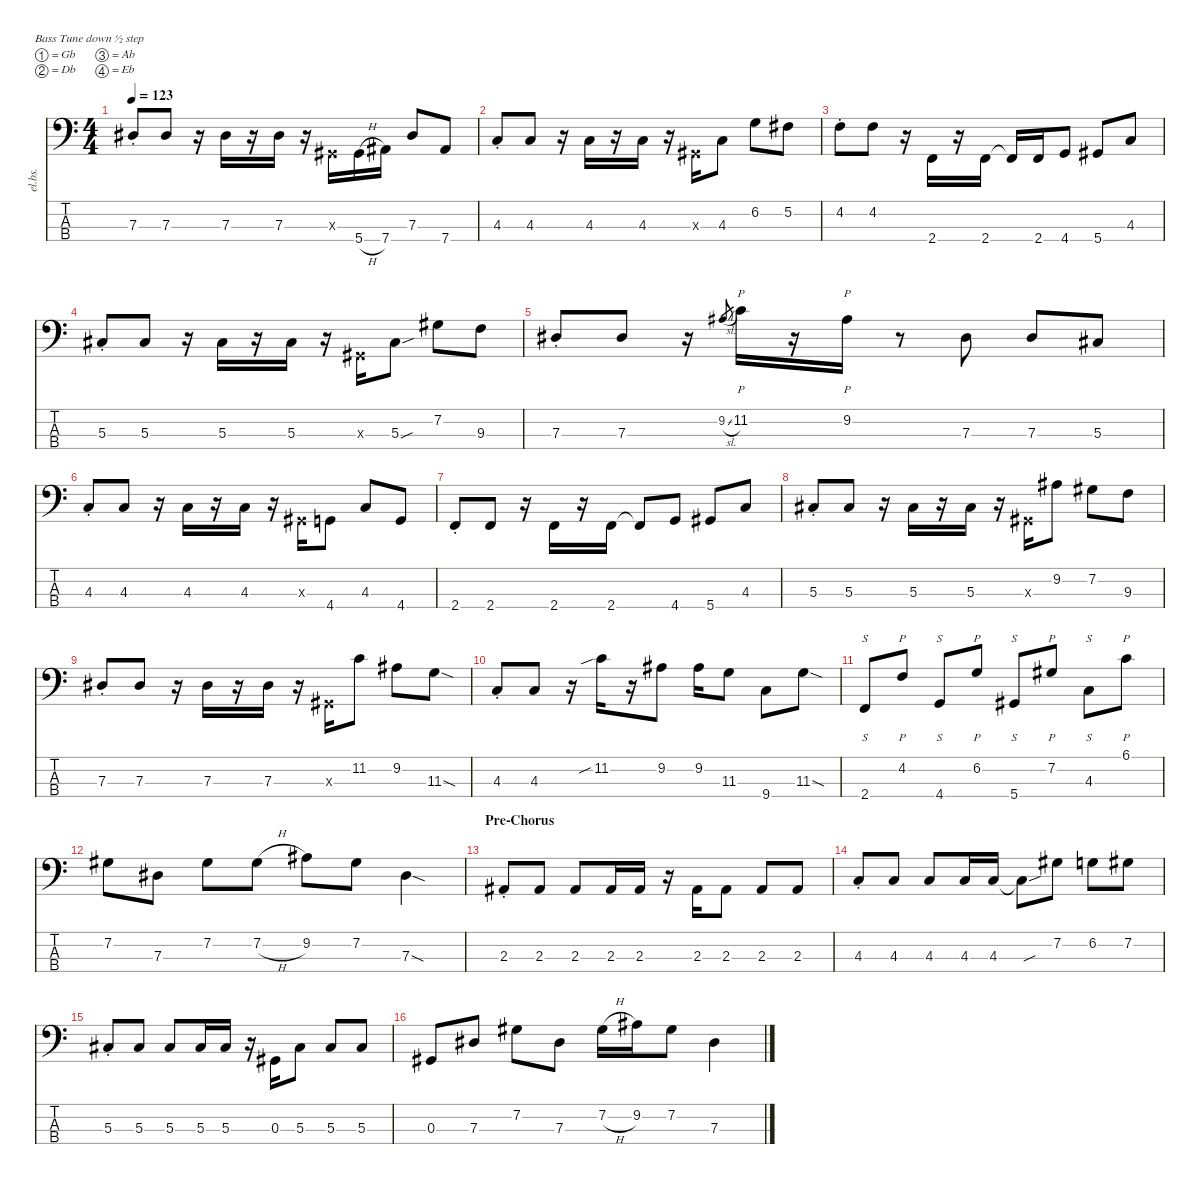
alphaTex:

\defaultSystemsLayout 4
\hideDynamics
\bracketExtendMode nobrackets
\track ("Electric Bass" "el.bs.") {instrument electricbassfinger}
\staff {score tabs}
\tuning (Gb2 Db2 Ab1 Eb1)
\ts (4 4)
\tempo 123
\clef f4
\ks c
7.3{st acc #}.8{dy mf beam Up} 7.3{acc #}.8{beam Up} r.16{beam Down} 7.3{acc #}.16{beam Down} r.16{beam Down} 7.3{acc #}.16{beam Down} r.16{beam Down} 0.3{x acc #}.16{beam Up} 5.4{h acc #}.16{beam Up} 7.4{acc #}.16{beam Up} 7.3{acc #}.8{beam Up} 7.4{acc #}.8{beam Up} |
4.3{st}.8{beam Up} 4.3.8{beam Up} r.16{beam Down} 4.3.16{beam Up} r.16{beam Up} 4.3.16{beam Up} r.16{beam Down} 0.3{x acc #}.16{beam Up} 4.3.8{beam Up} 6.2.8{beam Down} 5.2{acc #}.8{beam Down} |
4.2{st}.8{beam Down} 4.2.8{beam Down} r.16{beam Down} 2.4.16{beam Up} r.16{beam Up} 2.4.16{beam Up} 2.4{t}.16{beam Up} 2.4.16{beam Up} 4.4.8{beam Up} 5.4{acc #}.8{beam Up} 4.3.8{beam Up} |
5.3{st acc #}.8{beam Up} 5.3{acc #}.8{beam Up} r.16{beam Down} 5.3{acc #}.16{beam Up} r.16{beam Up} 5.3{acc #}.16{beam Up} r.16{beam Down} 0.3{x acc #}.16{beam Up} 5.3{sou acc #}.8{beam Up} 7.2{acc #}.8{beam Down} 9.3.8{beam Down} |
7.3{st acc #}.8{beam Up} 7.3{acc #}.8{beam Up} r.16{beam Down} 9.2{sl acc #}.8{gr beam Up} 11.2.16{p beam Down} r.16{beam Down} 9.2{acc #}.16{p beam Down} r.8{beam Down} 7.3{acc #}.8{beam Down} 7.3{acc #}.8{beam Up} 5.3{acc #}.8{beam Up} |
4.3{st}.8{beam Up} 4.3.8{beam Up} r.16{beam Down} 4.3.16{beam Up} r.16{beam Up} 4.3.16{beam Up} r.16{beam Down} 0.3{x acc #}.16{beam Up} 4.4.8{beam Up} 4.3.8{beam Up} 4.4.8{beam Up} |
2.4{st}.8{beam Up} 2.4.8{beam Up} r.16{beam Down} 2.4.16{beam Up} r.16{beam Up} 2.4.16{beam Up} 2.4{t}.8{beam Up} 4.4.8{beam Up} 5.4{acc #}.8{beam Up} 4.3.8{beam Up} |
5.3{st acc #}.8{beam Up} 5.3{acc #}.8{beam Up} r.16{beam Down} 5.3{acc #}.16{beam Up} r.16{beam Up} 5.3{acc #}.16{beam Up} r.16{beam Down} 0.3{x acc #}.16{beam Down} 9.2{acc #}.8{beam Down} 7.2{acc #}.8{beam Down} 9.3.8{beam Down} |
7.3{st acc #}.8{beam Up} 7.3{acc #}.8{beam Up} r.16{beam Down} 7.3{acc #}.16{beam Down} r.16{beam Down} 7.3{acc #}.16{beam Down} r.16{beam Down} 0.3{x acc #}.16{beam Down} 11.2.8{beam Down} 9.2{acc #}.8{beam Down} 11.3{sod}.8{beam Down} |
4.3{st}.8{beam Up} 4.3.8{beam Up} r.16{beam Down} 11.2{sib}.16{beam Down} r.16{beam Down} 9.2{acc #}.8{beam Down} 9.2{acc #}.16{beam Down} 11.3.8{beam Down} 9.4.8{beam Down} 11.3{sod}.8{beam Down} |
2.4.8{s beam Up} 4.2.8{p beam Up} 4.4.8{s beam Up} 6.2.8{p beam Up} 5.4{acc #}.8{s beam Up} 7.2{acc #}.8{p beam Up} 4.3.8{s beam Down} 6.1.8{p beam Down} |
7.2{acc #}.8{beam Down} 7.3{acc #}.8{beam Down} 7.2{acc #}.8{beam Down} 7.2{h acc #}.8{beam Down} 9.2{acc #}.8{beam Down} 7.2{acc #}.8{beam Down} 7.3{sod acc #}.4{beam Down} |
\section ("" "Pre-Chorus")
2.3{st acc #}.8{beam Up} 2.3{acc #}.8{beam Up} 2.3{acc #}.8{beam Up} 2.3{acc #}.16{beam Up} 2.3{acc #}.16{beam Up} r.16{beam Down} 2.3{acc #}.16{beam Up} 2.3{acc #}.8{beam Up} 2.3{acc #}.8{beam Up} 2.3{acc #}.8{beam Up} |
4.3{st}.8{beam Up} 4.3.8{beam Up} 4.3.8{beam Up} 4.3.16{beam Up} 4.3.16{beam Up} 4.3{sou t}.8{beam Down} 7.2{acc #}.8{beam Down} 6.2.8{beam Down} 7.2{acc #}.8{beam Down} |
5.3{st acc #}.8{beam Up} 5.3{acc #}.8{beam Up} 5.3{acc #}.8{beam Up} 5.3{acc #}.16{beam Up} 5.3{acc #}.16{beam Up} r.16{beam Down} 0.3{acc #}.16{beam Up} 5.3{acc #}.8{beam Up} 5.3{acc #}.8{beam Up} 5.3{acc #}.8{beam Up} |
0.3{acc #}.8{beam Up} 7.3{acc #}.8{beam Up} 7.2{acc #}.8{beam Down} 7.3{acc #}.8{beam Down} 7.2{h acc #}.16{beam Down} 9.2{acc #}.16{beam Down} 7.2{acc #}.8{beam Down} 7.3{acc #}.4{beam Down}
